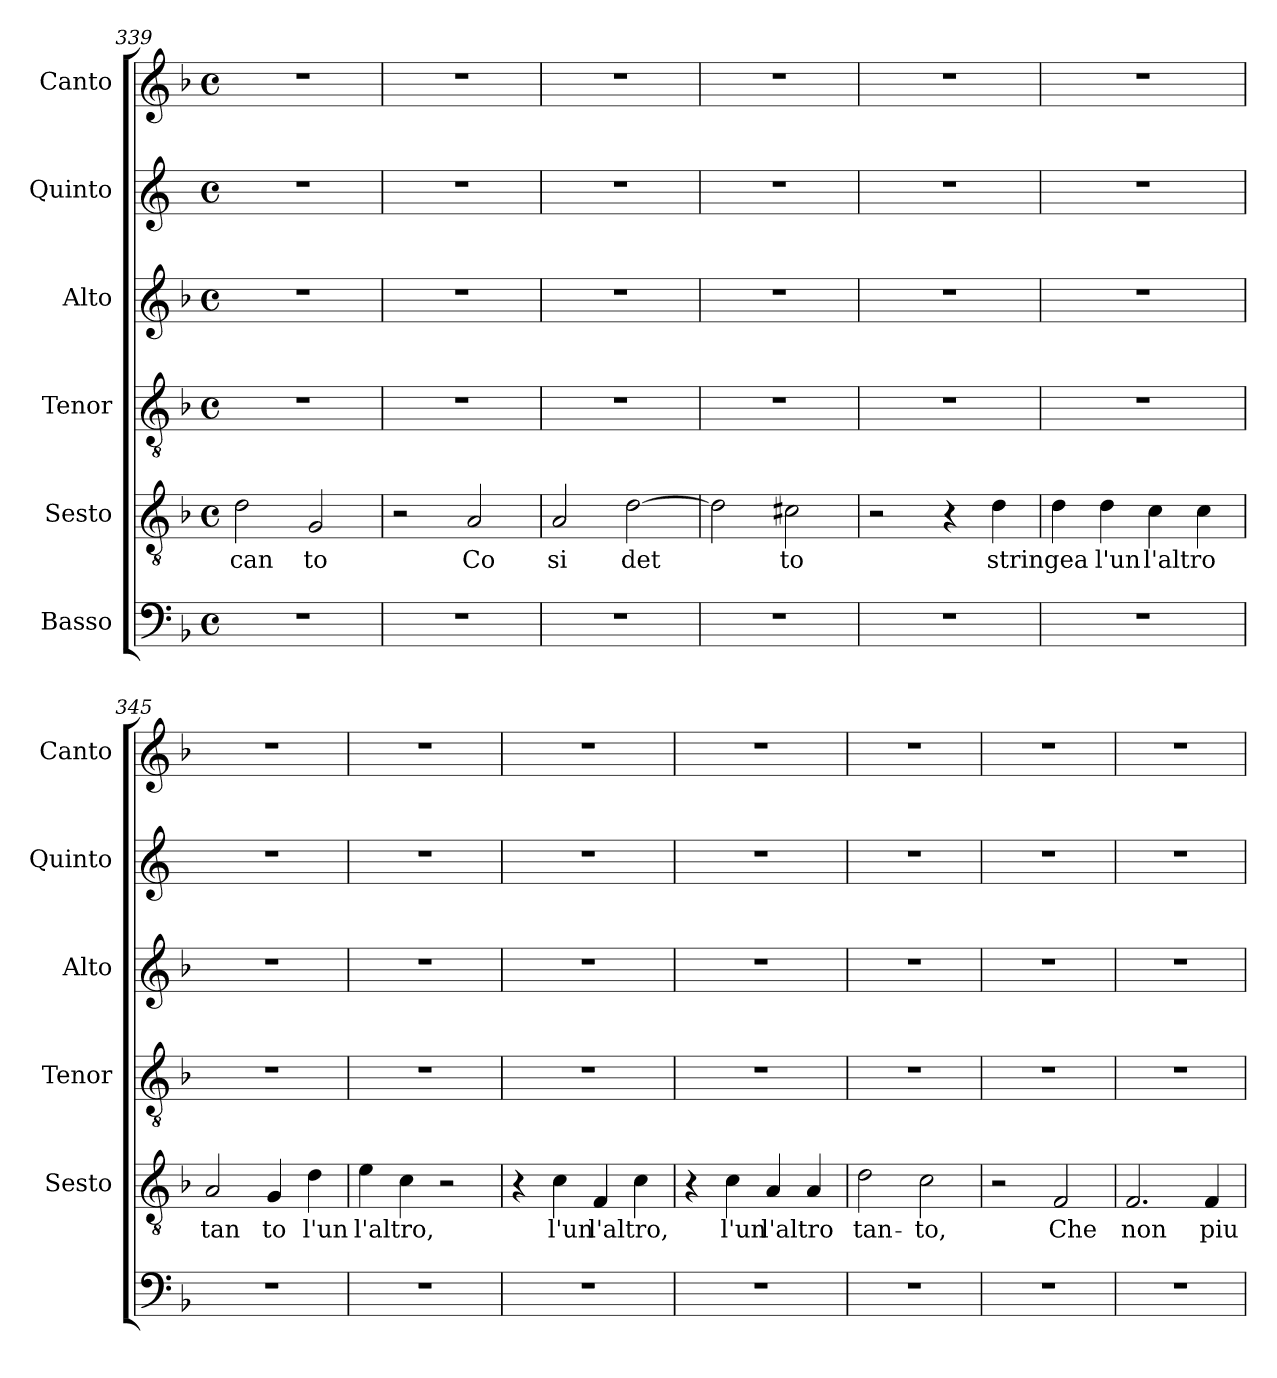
**kern	**kern	**text	**kern	**kern	**kern	**kern
*part6	*part5	*part5	*part4	*part3	*part2	*part1
*staff6	*staff5	*staff5	*staff4	*staff3	*staff2	*staff1
*I"Basso	*I"Sesto	*	*I"Tenor	*I"Alto	*I"Quinto	*I"Canto
*	*I'Sesto	*	*I'Tenor	*I'Alto	*I'Quinto	*I'Canto
!!LO:LB:g=z
*clefF4	*clefGv2	*	*clefGv2	*clefG2	*clefG2	*clefG2
*k[b-]	*k[b-]	*	*k[b-]	*k[b-]	*k[]	*k[b-]
*F:	*F:	*	*F:	*F:	*C:	*F:
*M4/4	*M4/4	*	*M4/4	*M4/4	*M4/4	*M4/4
*met(c)	*met(c)	*	*met(c)	*met(c)	*met(c)	*met(c)
=339	=339	=339	=339	=339	=339	=339
!	!	!LO:LY:b:cj	!	!	!	!
1r	2d\	-can	1r	1r	1r	1r
!	!	!LO:LY:b:cj	!	!	!	!
.	2G/	to	.	.	.	.
=340	=340	=340	=340	=340	=340	=340
1r	2r	.	1r	1r	1r	1r
!	!	!LO:LY:b:cj	!	!	!	!
.	2A/	Co	.	.	.	.
=341	=341	=341	=341	=341	=341	=341
!	!	!LO:LY:b:cj	!	!	!	!
1r	2A/	si	1r	1r	1r	1r
!	!	!LO:LY:b	!	!	!	!
.	[>2d\	det	.	.	.	.
=342	=342	=342	=342	=342	=342	=342
1r	2d\]	.	1r	1r	1r	1r
!	!	!LO:LY:b:cj	!	!	!	!
.	2c#X\	to	.	.	.	.
=343	=343	=343	=343	=343	=343	=343
1r	2r	.	1r	1r	1r	1r
.	4r	.	.	.	.	.
!	!	!LO:LY:b:cj	!	!	!	!
.	4d\	stringea	.	.	.	.
=344	=344	=344	=344	=344	=344	=344
1r	4d\	.	1r	1r	1r	1r
!	!	!LO:LY:b:cj	!	!	!	!
.	4d\	l'un	.	.	.	.
!	!	!LO:LY:b:cj	!	!	!	!
.	4c\	l'altro	.	.	.	.
.	4c\	.	.	.	.	.
=345	=345	=345	=345	=345	=345	=345
!	!	!LO:LY:b:cj	!	!	!	!
1r	2A/	tan	1r	1r	1r	1r
!	!	!LO:LY:b:cj	!	!	!	!
.	4G/	to	.	.	.	.
!	!	!LO:LY:b:cj	!	!	!	!
.	4d\	l'un	.	.	.	.
=346	=346	=346	=346	=346	=346	=346
!	!	!LO:LY:b	!	!	!	!
1r	4e\	l'altro,	1r	1r	1r	1r
.	4c\	.	.	.	.	.
.	2r	.	.	.	.	.
=347	=347	=347	=347	=347	=347	=347
1r	4r	.	1r	1r	1r	1r
!	!	!LO:LY:b:cj	!	!	!	!
.	4c\	l'un	.	.	.	.
!	!	!LO:LY:b	!	!	!	!
.	4F/	l'altro,	.	.	.	.
.	4c\	.	.	.	.	.
=348	=348	=348	=348	=348	=348	=348
1r	4r	.	1r	1r	1r	1r
!	!	!LO:LY:b:cj	!	!	!	!
.	4c\	l'un	.	.	.	.
!	!	!LO:LY:b:cj	!	!	!	!
.	4A/	l'altro	.	.	.	.
.	4A/	.	.	.	.	.
!!LO:LB:g=z
=349	=349	=349	=349	=349	=349	=349
!	!	!LO:LY:b:cj	!	!	!	!
1r	2d\	tan-	1r	1r	1r	1r
!	!	!LO:LY:b:cj	!	!	!	!
.	2c\	-to,	.	.	.	.
=350	=350	=350	=350	=350	=350	=350
1r	2r	.	1r	1r	1r	1r
!	!	!LO:LY:b:cj	!	!	!	!
.	2F/	Che	.	.	.	.
=351	=351	=351	=351	=351	=351	=351
!	!	!LO:LY:b:cj	!	!	!	!
1r	2.F/	non	1r	1r	1r	1r
!	!	!LO:LY:b:cj	!	!	!	!
.	4F/	piu	.	.	.	.
=	=	=	=	=	=	=
*-	*-	*-	*-	*-	*-	*-
